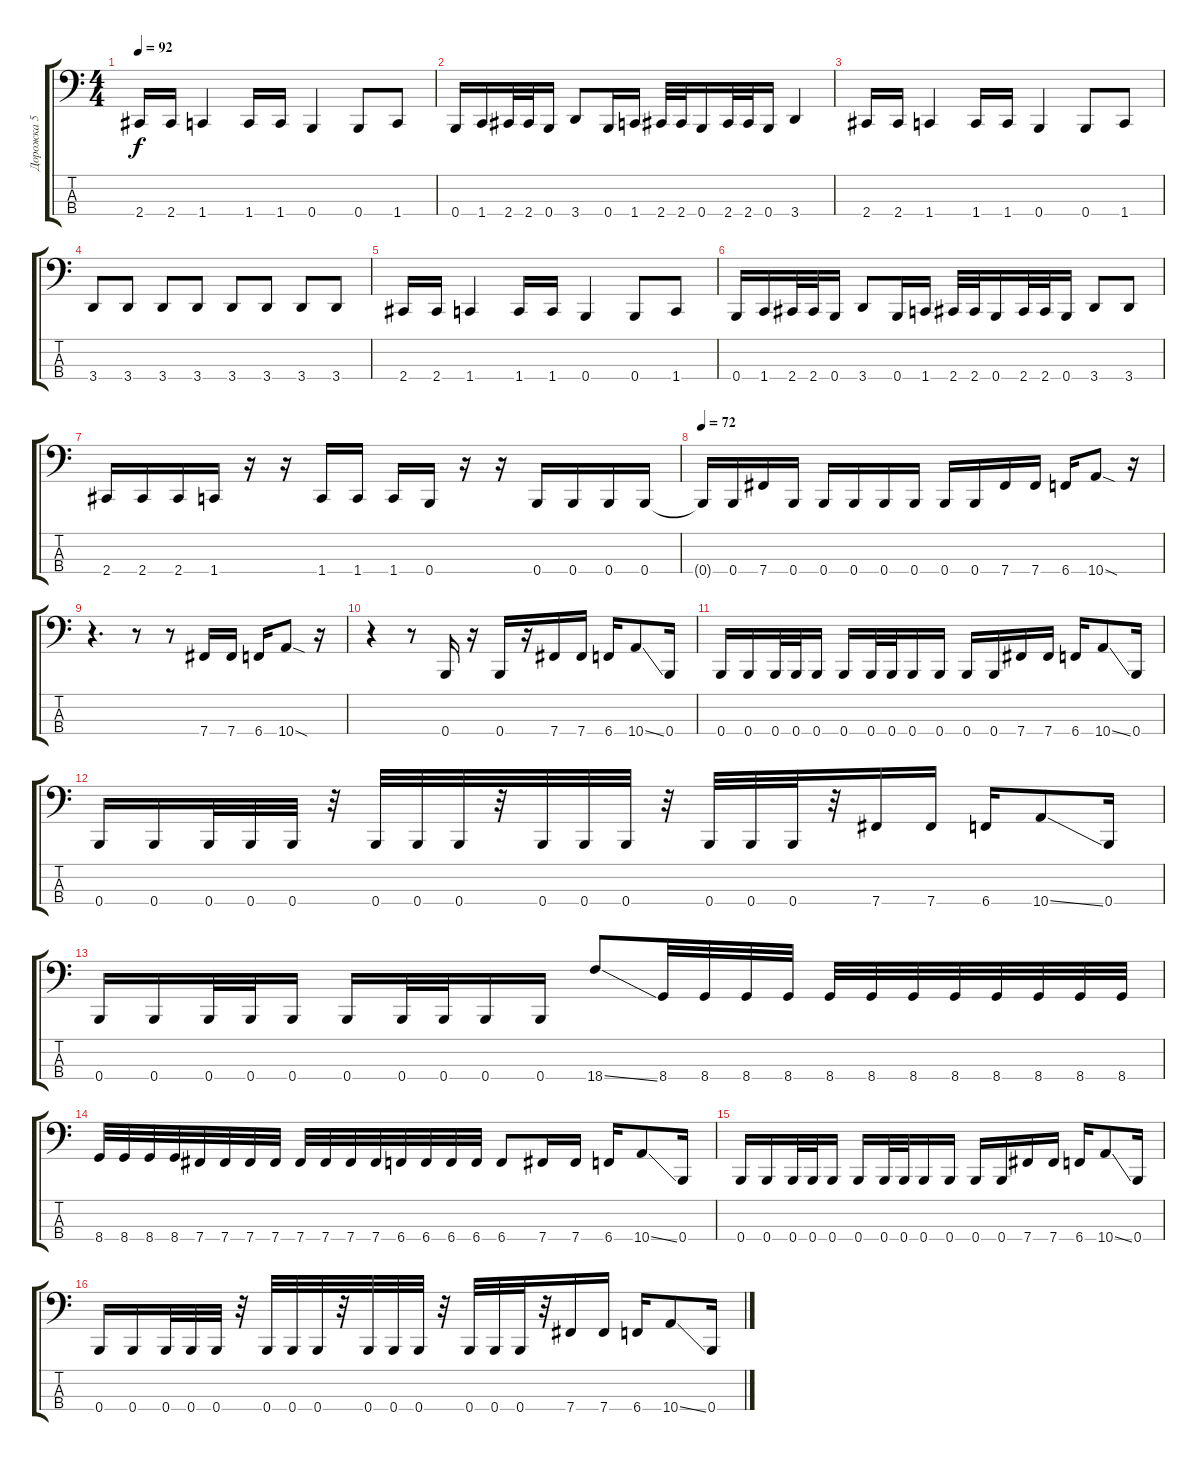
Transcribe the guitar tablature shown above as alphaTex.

\track ("Дорожка 5" "Дорожка 5") {instrument electricbasspick}
\staff {score tabs}
\tuning (D2 A1 E1 B0) {hide}
\ts (4 4)
\tempo 92
\clef f4
\ks c
2.4.16{dy f} 2.4.16 1.4.4 1.4.16 1.4.16 0.4.4 0.4.8 1.4.8 |
0.4.16 1.4.16 2.4.32 2.4.32 0.4.16 3.4.8 0.4.16 1.4.16 2.4.32 2.4.32 0.4.16 2.4.32 2.4.32 0.4.16 3.4.4 |
2.4.16 2.4.16 1.4.4 1.4.16 1.4.16 0.4.4 0.4.8 1.4.8 |
3.4.8 3.4.8 3.4.8 3.4.8 3.4.8 3.4.8 3.4.8 3.4.8 |
2.4.16 2.4.16 1.4.4 1.4.16 1.4.16 0.4.4 0.4.8 1.4.8 |
0.4.16 1.4.16 2.4.32 2.4.32 0.4.16 3.4.8 0.4.16 1.4.16 2.4.32 2.4.32 0.4.16 2.4.32 2.4.32 0.4.16 3.4.8 3.4.8 |
2.4.16 2.4.16 2.4.16 1.4.16 r.16 r.16 1.4.16 1.4.16 1.4.16 0.4.16 r.16 r.16 0.4.16 0.4.16 0.4.16 0.4.16 |
\tempo 72
0.4{t}.16 0.4.16 7.4.16 0.4.16 0.4.16 0.4.16 0.4.16 0.4.16 0.4.16 0.4.16 7.4.16 7.4.16 6.4.16 10.4{sod}.8 r.16 |
r.4{d} r.8 r.8 7.4.16 7.4.16 6.4.16 10.4{sod}.8 r.16 |
r.4 r.8 0.4.16 r.16 0.4.16 r.16 7.4.16 7.4.16 6.4.16 10.4{ss}.8 0.4.16 |
0.4.16 0.4.16 0.4.32 0.4.32 0.4.16 0.4.16 0.4.32 0.4.32 0.4.16 0.4.16 0.4.16 0.4.16 7.4.16 7.4.16 6.4.16 10.4{ss}.8 0.4.16 |
0.4.16 0.4.16 0.4.32 0.4.32 0.4.32 r.32 0.4.32 0.4.32 0.4.32 r.32 0.4.32 0.4.32 0.4.32 r.32 0.4.32 0.4.32 0.4.32 r.32 7.4.16 7.4.16 6.4.16 10.4{ss}.8 0.4.16 |
0.4.16 0.4.16 0.4.32 0.4.32 0.4.16 0.4.16 0.4.32 0.4.32 0.4.16 0.4.16 18.4{ss}.8 8.4.32 8.4.32 8.4.32 8.4.32 8.4.32 8.4.32 8.4.32 8.4.32 8.4.32 8.4.32 8.4.32 8.4.32 |
8.4.32 8.4.32 8.4.32 8.4.32 7.4.32 7.4.32 7.4.32 7.4.32 7.4.32 7.4.32 7.4.32 7.4.32 6.4.32 6.4.32 6.4.32 6.4.32 6.4.8 7.4.16 7.4.16 6.4.16 10.4{ss}.8 0.4.16 |
0.4.16 0.4.16 0.4.32 0.4.32 0.4.16 0.4.16 0.4.32 0.4.32 0.4.16 0.4.16 0.4.16 0.4.16 7.4.16 7.4.16 6.4.16 10.4{ss}.8 0.4.16 |
0.4.16 0.4.16 0.4.32 0.4.32 0.4.32 r.32 0.4.32 0.4.32 0.4.32 r.32 0.4.32 0.4.32 0.4.32 r.32 0.4.32 0.4.32 0.4.32 r.32 7.4.16 7.4.16 6.4.16 10.4{ss}.8 0.4.16
